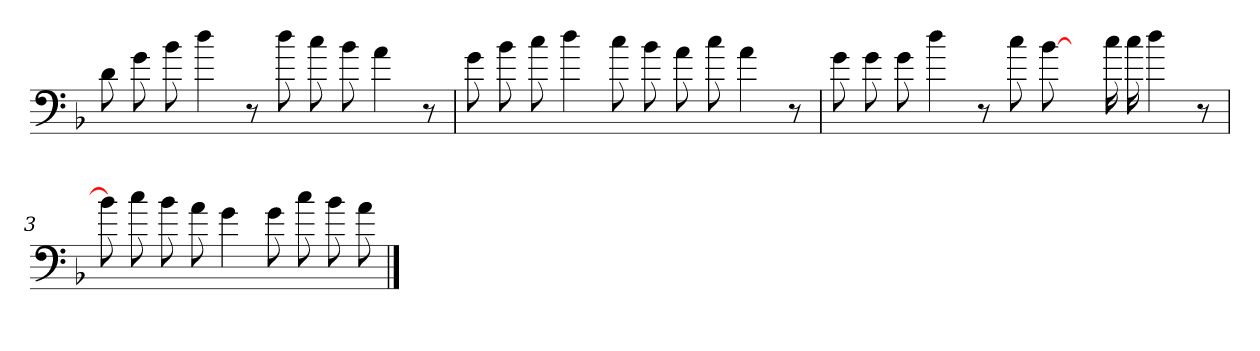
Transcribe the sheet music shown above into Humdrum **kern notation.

**kern
*part1
*staff1
*clefF4
*k[b-]
=
8d
8g
8b-
4dd
8r
8dd
8cc
8b-
4a
8r
=1
8g
8b-
8cc
4dd
8cc
8b-
8a
8cc
4a
8r
=2
8g
8g
8g
4dd
8r
8cc
[8b-
8ryy
16cc
16cc
4dd
8r
=3
8b-]
8cc
8b-
8a
4g
8g
8cc
8b-
8a
==
*-
